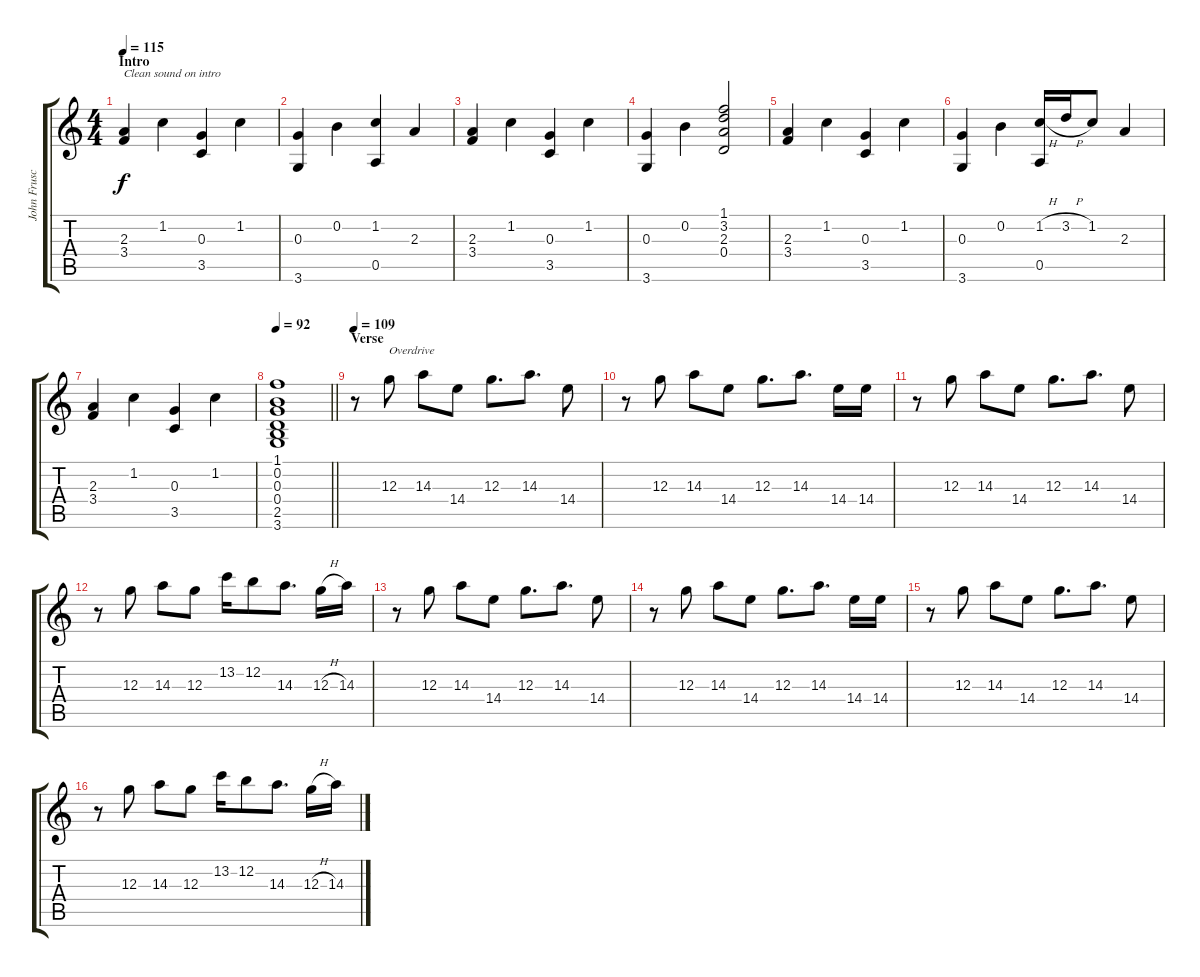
\track ("John Frusciante (rythmique)" "John Frusc") {instrument electricguitarclean}
\staff {score tabs}
\tuning (E4 B3 G3 D3 A2 E2) {hide}
\ts (4 4)
\section ("" "Intro")
\tempo 115
\tempo 104
\tempo 115
\clef g2
\ks c
(2.3 3.4).4{txt "Clean sound on intro" dy f instrument electricguitarclean} 1.2.4 (0.3 3.5).4 1.2.4 |
(0.3 3.6).4 0.2.4 (1.2 0.5).4 2.3.4 |
(2.3 3.4).4 1.2.4 (0.3 3.5).4 1.2.4 |
(0.3 3.6).4 0.2.4 (1.1 3.2 2.3 0.4).2 |
(2.3 3.4).4 1.2.4 (0.3 3.5).4 1.2.4 |
(0.3 3.6).4 0.2.4 (1.2{h} 0.5).16 3.2{h}.16 1.2.8 2.3.4 |
(2.3 3.4).4 1.2.4 (0.3 3.5).4 1.2.4 |
\tempo 92
\barLineRight lightlight
(1.1 0.2 0.3 0.4 2.5 3.6).1 |
\section ("" "Verse")
\tempo 109
r.8{instrument overdrivenguitar} 12.3.8{txt "Overdrive"} 14.3.8 14.4.8 12.3.8{d} 14.3.8{d} 14.4.8 |
r.8 12.3.8 14.3.8 14.4.8 12.3.8{d} 14.3.8{d} 14.4.16 14.4.16 |
r.8 12.3.8 14.3.8 14.4.8 12.3.8{d} 14.3.8{d} 14.4.8 |
r.8 12.3.8 14.3.8 12.3.8 13.2.16 12.2.8 14.3.8{d} 12.3{h}.16 14.3.16 |
r.8 12.3.8 14.3.8 14.4.8 12.3.8{d} 14.3.8{d} 14.4.8 |
r.8 12.3.8 14.3.8 14.4.8 12.3.8{d} 14.3.8{d} 14.4.16 14.4.16 |
r.8 12.3.8 14.3.8 14.4.8 12.3.8{d} 14.3.8{d} 14.4.8 |
r.8 12.3.8 14.3.8 12.3.8 13.2.16 12.2.8 14.3.8{d} 12.3{h}.16 14.3.16
